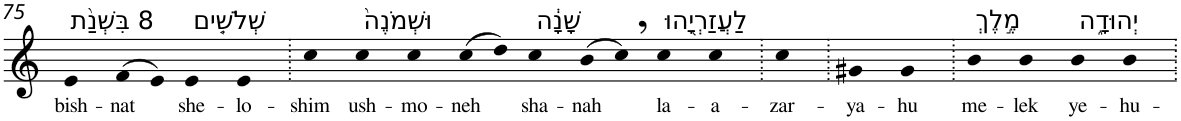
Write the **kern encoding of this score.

**kern	**text
*part1	*part1
*staff1	*staff1
*I"Piano	*
*I'Pno	*
!!LO:PB:g=z
*clefG2	*
*k[]	*
=75	=75
!LO:TX:a:t=8 בִּשְׁנַ֨ת	!
!	!LO:LY:b
4e	bish-
!	!LO:LY:b
(>8f	-nat
8e)	.
!LO:TX:a:t=שְׁלֹשִׁ֤ים	!
!	!LO:LY:b
4e	she-
!	!LO:LY:b
4e	-lo-
=76.	=76.
!	!LO:LY:b
4cc	-shim
!LO:TX:a:t=וּשְׁמֹנֶה֙	!
!	!LO:LY:b
4cc	ush-
!	!LO:LY:b
4cc	-mo-
!	!LO:LY:b
(>8cc	-neh
8dd)	.
!LO:TX:a:t=שָׁנָ֔ה	!
!	!LO:LY:b
4cc	sha-
!	!LO:LY:b
(>8b	-nah
8cc,)	.
!LO:TX:a:t=לַעֲזַרְיָ֖הוּ	!
!	!LO:LY:b
4cc	la-
!	!LO:LY:b
4cc	-a-
=77.	=77.
!	!LO:LY:b
4cc	-zar-
=78.	=78.
!	!LO:LY:b
4g#X	-ya-
!	!LO:LY:b
4g#	-hu
=79.	=79.
!LO:TX:a:t=מֶ֣לֶךְ	!
!	!LO:LY:b
4b	me-
!	!LO:LY:b
4b	-lek
!LO:TX:a:t=יְהוּדָ֑ה	!
!	!LO:LY:b
4b	ye-
!	!LO:LY:b
4b	-hu-
=.	=.
*-	*-
